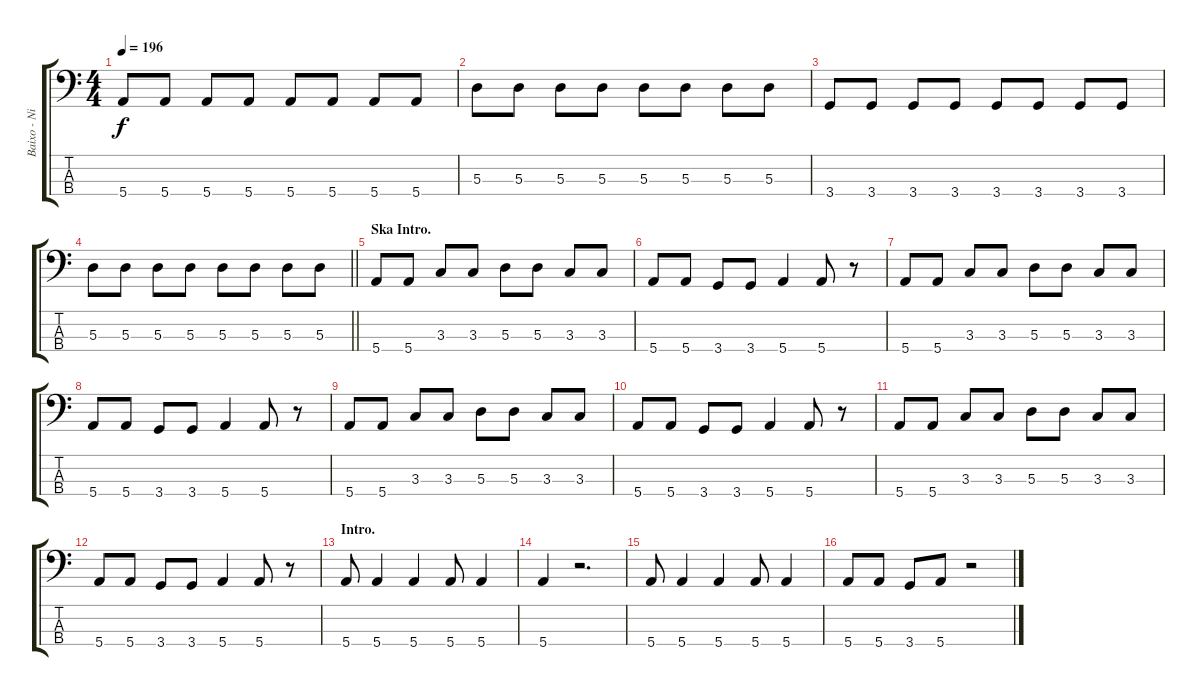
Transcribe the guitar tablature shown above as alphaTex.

\track ("Baixo - Nikola" "Baixo - Ni") {instrument electricbasspick}
\staff {score tabs}
\tuning (G2 D2 A1 E1) {hide}
\ts (4 4)
\tempo 196
\clef f4
\ks c
5.4.8{dy f} 5.4.8 5.4.8 5.4.8 5.4.8 5.4.8 5.4.8 5.4.8 |
5.3.8 5.3.8 5.3.8 5.3.8 5.3.8 5.3.8 5.3.8 5.3.8 |
3.4.8 3.4.8 3.4.8 3.4.8 3.4.8 3.4.8 3.4.8 3.4.8 |
\barLineRight lightlight
5.3.8 5.3.8 5.3.8 5.3.8 5.3.8 5.3.8 5.3.8 5.3.8 |
\section ("" "Ska Intro.")
5.4.8 5.4.8 3.3.8 3.3.8 5.3.8 5.3.8 3.3.8 3.3.8 |
5.4.8 5.4.8 3.4.8 3.4.8 5.4.4 5.4.8 r.8 |
5.4.8 5.4.8 3.3.8 3.3.8 5.3.8 5.3.8 3.3.8 3.3.8 |
5.4.8 5.4.8 3.4.8 3.4.8 5.4.4 5.4.8 r.8 |
5.4.8 5.4.8 3.3.8 3.3.8 5.3.8 5.3.8 3.3.8 3.3.8 |
5.4.8 5.4.8 3.4.8 3.4.8 5.4.4 5.4.8 r.8 |
5.4.8 5.4.8 3.3.8 3.3.8 5.3.8 5.3.8 3.3.8 3.3.8 |
5.4.8 5.4.8 3.4.8 3.4.8 5.4.4 5.4.8 r.8 |
\section ("" "Intro.")
5.4.8 5.4.4 5.4.4 5.4.8 5.4.4 |
5.4.4 r.2{d} |
5.4.8 5.4.4 5.4.4 5.4.8 5.4.4 |
5.4.8 5.4.8 3.4.8 5.4.8 r.2
